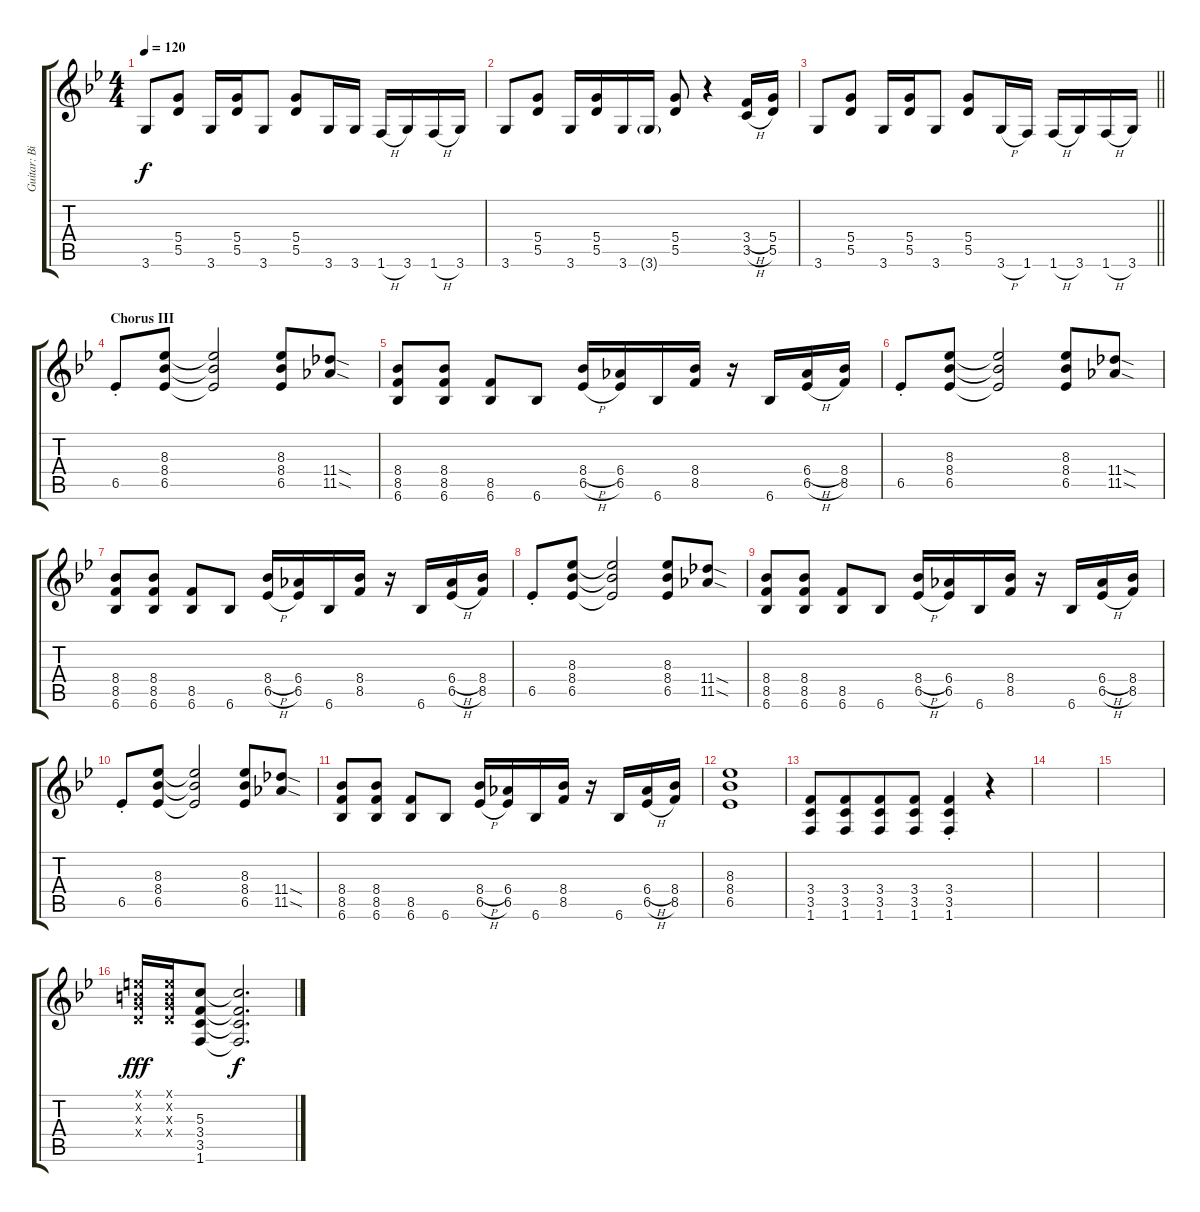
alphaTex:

\track ("Guitar: Billy" "Guitar: Bi") {instrument distortionguitar}
\staff {score tabs}
\tuning (E4 B3 G3 D3 A2 E2) {hide}
\ts (4 4)
\tempo 120
\clef g2
\ks bb
3.6.8{dy f} (5.4 5.5).8 3.6.16 (5.4 5.5).16 3.6.8 (5.4 5.5).8 3.6.16 3.6.16 1.6{h}.16 3.6.16 1.6{h}.16 3.6.16 |
3.6.8 (5.4 5.5).8 3.6.16 (5.4 5.5).16 3.6.16 3.6{g}.16 (5.4 5.5).8 r.4 (3.4{h} 3.5{h}).16 (5.4 5.5).16 |
\barLineRight lightlight
3.6.8 (5.4 5.5).8 3.6.16 (5.4 5.5).16 3.6.8 (5.4 5.5).8 3.6{h}.16 1.6.16 1.6{h}.16 3.6.16 1.6{h}.16 3.6.16 |
\section ("" "Chorus III")
6.5{st}.8 (8.3 8.4 6.5).8 (8.3{t} 8.4{t} 6.5{t}).2 (8.3 8.4 6.5).8 (11.4{sod} 11.5{sod}).8 |
(8.4 8.5 6.6).8 (8.4 8.5 6.6).8 (8.5 6.6).8 6.6.8 (8.4{h} 6.5{h}).16 (6.4 6.5).16 6.6.16 (8.4 8.5).16 r.16 6.6.16 (6.4{h} 6.5{h}).16 (8.4 8.5).16 |
6.5{st}.8 (8.3 8.4 6.5).8 (8.3{t} 8.4{t} 6.5{t}).2 (8.3 8.4 6.5).8 (11.4{sod} 11.5{sod}).8 |
(8.4 8.5 6.6).8 (8.4 8.5 6.6).8 (8.5 6.6).8 6.6.8 (8.4{h} 6.5{h}).16 (6.4 6.5).16 6.6.16 (8.4 8.5).16 r.16 6.6.16 (6.4{h} 6.5{h}).16 (8.4 8.5).16 |
6.5{st}.8 (8.3 8.4 6.5).8 (8.3{t} 8.4{t} 6.5{t}).2 (8.3 8.4 6.5).8 (11.4{sod} 11.5{sod}).8 |
(8.4 8.5 6.6).8 (8.4 8.5 6.6).8 (8.5 6.6).8 6.6.8 (8.4{h} 6.5{h}).16 (6.4 6.5).16 6.6.16 (8.4 8.5).16 r.16 6.6.16 (6.4{h} 6.5{h}).16 (8.4 8.5).16 |
6.5{st}.8 (8.3 8.4 6.5).8 (8.3{t} 8.4{t} 6.5{t}).2 (8.3 8.4 6.5).8 (11.4{sod} 11.5{sod}).8 |
(8.4 8.5 6.6).8 (8.4 8.5 6.6).8 (8.5 6.6).8 6.6.8 (8.4{h} 6.5{h}).16 (6.4 6.5).16 6.6.16 (8.4 8.5).16 r.16 6.6.16 (6.4{h} 6.5{h}).16 (8.4 8.5).16 |
(8.3 8.4 6.5).1 |
(3.4 3.5 1.6).8 (3.4 3.5 1.6).8{beam merge} (3.4 3.5 1.6).8 (3.4 3.5 1.6).8 (3.4{st} 3.5{st} 1.6{st}).4 r.4 |
|
|
(0.1{x} 0.2{x} 0.3{x} 0.4{x}).16{dy fff} (0.1{x} 0.2{x} 0.3{x} 0.4{x}).16 (5.3 3.4 3.5 1.6).8 (5.3{t} 3.4{t} 3.5{t} 1.6{t}).2{d dy f}
